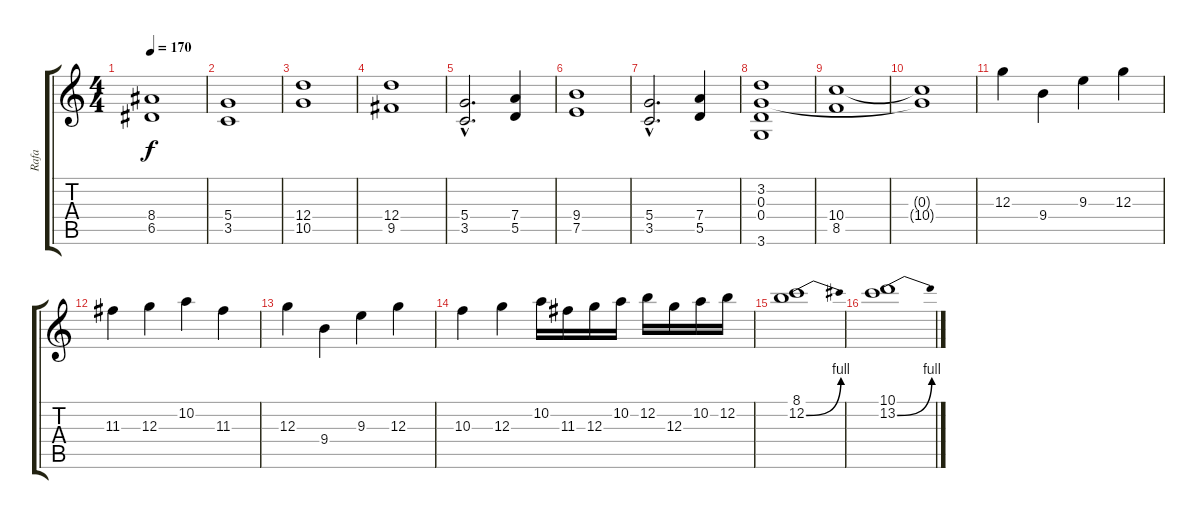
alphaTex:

\track ("Rafa" "Rafa") {instrument overdrivenguitar}
\staff {score tabs}
\tuning (E4 B3 G3 D3 A2 E2) {hide}
\ts (4 4)
\tempo 170
\clef g2
\ks c
(8.4 6.5).1{dy f} |
(5.4 3.5).1 |
(12.4 10.5).1 |
(12.4 9.5).1 |
(5.4{hac} 3.5{hac}).2{d} (7.4 5.5).4 |
(9.4 7.5).1 |
(5.4{hac} 3.5{hac}).2{d} (7.4 5.5).4 |
(3.2 0.3 0.4 3.6).1 |
(10.4 8.5).1 |
(0.3{t} 10.4{t}).1 |
12.3.4 9.4.4 9.3.4 12.3.4 |
11.3.4 12.3.4 10.2.4 11.3.4 |
12.3.4 9.4.4 9.3.4 12.3.4 |
10.3.4 12.3.4 10.2.16 11.3.16 12.3.16 10.2.16 12.2.16 12.3.16 10.2.16 12.2.16 |
(8.1 12.2{be (bend 0 0 60 4)}).1 |
(10.1 13.2{be (bend 0 0 60 4)}).1
